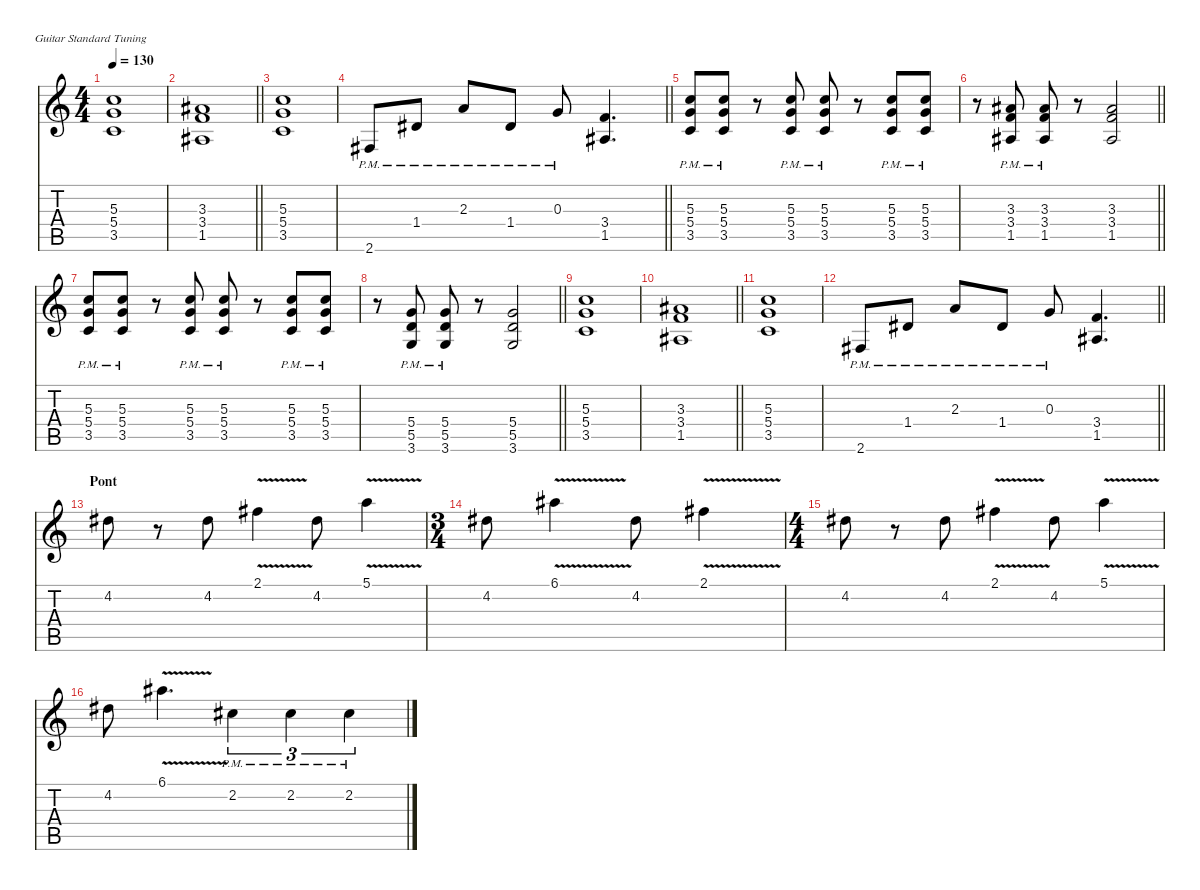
\defaultSystemsLayout 4
\hideDynamics
\bracketExtendMode nobrackets
\track ("Sylvain" " ") {instrument distortionguitar}
\staff {score tabs}
\tuning (E4 B3 G3 D3 A2 E2)
\ts (4 4)
\tempo 130
\clef g2
\ks c
(5.3 5.4 3.5).1{dy f} |
\barLineRight lightlight
(3.3{acc #} 3.4 1.5{acc #}).1 |
(5.3 5.4 3.5).1 |
\barLineRight lightlight
2.6{pm acc #}.8 1.4{pm acc #}.8 2.3{pm}.8 1.4{pm acc #}.8 0.3{pm}.8 (3.4 1.5{acc #}).4{d} |
(5.3{pm} 5.4{pm} 3.5{pm}).8 (5.3{pm} 5.4{pm} 3.5{pm}).8 r.8 (5.3{pm} 5.4{pm} 3.5{pm}).8 (5.3{pm} 5.4{pm} 3.5{pm}).8 r.8 (5.3{pm} 5.4{pm} 3.5{pm}).8 (5.3{pm} 5.4{pm} 3.5{pm}).8 |
\barLineRight lightlight
r.8 (3.3{acc #} 3.4{pm} 1.5{pm acc #}).8 (3.3{acc #} 3.4{pm} 1.5{pm acc #}).8 r.8 (3.3{acc #} 3.4 1.5{acc #}).2 |
(5.3{pm} 5.4{pm} 3.5{pm}).8 (5.3{pm} 5.4{pm} 3.5{pm}).8 r.8 (5.3{pm} 5.4{pm} 3.5{pm}).8 (5.3{pm} 5.4{pm} 3.5{pm}).8 r.8 (5.3{pm} 5.4{pm} 3.5{pm}).8 (5.3{pm} 5.4{pm} 3.5{pm}).8 |
\barLineRight lightlight
r.8 (5.4{pm} 5.5{pm} 3.6).8 (5.4{pm} 5.5{pm} 3.6).8 r.8 (5.4 5.5 3.6).2 |
(5.3 5.4 3.5).1 |
\barLineRight lightlight
(3.3{acc #} 3.4 1.5{acc #}).1 |
(3.5 5.4 5.3).1 |
\barLineRight lightlight
2.6{pm acc #}.8 1.4{pm acc #}.8 2.3{pm}.8 1.4{pm acc #}.8 0.3{pm}.8 (3.4 1.5{acc #}).4{d} |
\section ("" "Pont")
4.2{acc #}.8 r.8 4.2{acc #}.8 2.1{v acc #}.4 4.2{acc #}.8 5.1{v}.4 |
\ts (3 4)
\beaming (8 2 2 2)
4.2{acc #}.8 6.1{v acc #}.4 4.2{acc #}.8 2.1{v acc #}.4 |
\ts (4 4)
\beaming (8 2 2 2 2)
4.2{acc #}.8 r.8 4.2{acc #}.8 2.1{v acc #}.4 4.2{acc #}.8 5.1{v}.4 |
4.2{acc #}.8 6.1{v acc #}.4{d} 2.2{pm acc #}.4{tu (3 2)} 2.2{pm acc #}.4{tu (3 2)} 2.2{pm acc #}.4{tu (3 2)}
